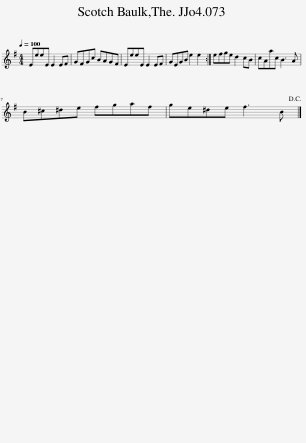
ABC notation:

X:1
L:1/8
Q:1/4=100
M:4/4
I:linebreak $
K:Emin
V:1 treble
V:1
 EeeE E2 EF | GFGc BAGF | EeeE E2 EF | GEGB e2 e2 :| efge d2 cB | %5
 cAac B3 A |$ B^c^de fgaf | ge^de f3 B!D.C.! |] %8
